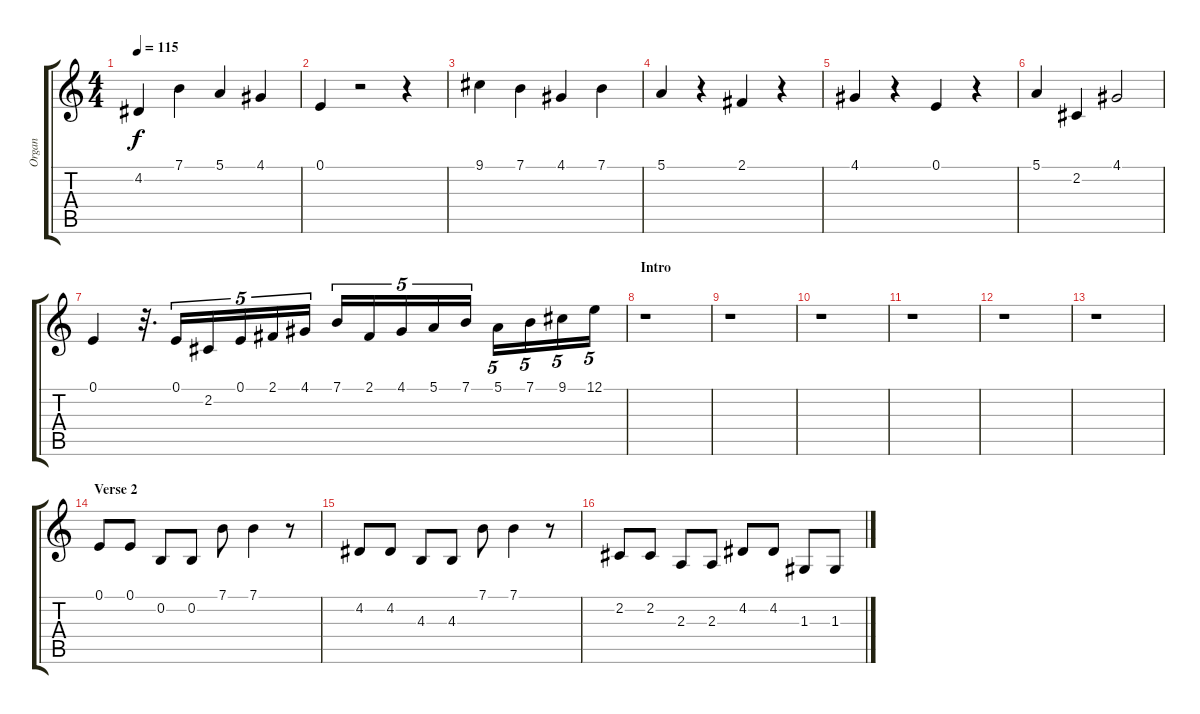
\track ("Organ" "Organ") {instrument reedorgan}
\staff {score tabs}
\tuning (E4 B3 G3 D3 A2 E2) {hide}
\ts (4 4)
\tempo 115
\clef g2
\ks c
4.2.4{dy f} 7.1.4 5.1.4 4.1.4 |
0.1.4 r.2 r.4 |
9.1.4 7.1.4 4.1.4 7.1.4 |
5.1.4 r.4 2.1.4 r.4 |
4.1.4 r.4 0.1.4 r.4 |
5.1.4 2.2.4 4.1.2 |
0.1.4 r.32{d} 0.1.16{tu (5 4)} 2.2.16{tu (5 4)} 0.1.16{tu (5 4)} 2.1.16{tu (5 4)} 4.1.16{tu (5 4)} 7.1.16{tu (5 4)} 2.1.16{tu (5 4)} 4.1.16{tu (5 4)} 5.1.16{tu (5 4)} 7.1.16{tu (5 4)} 5.1.16{tu (5 4)} 7.1.16{tu (5 4)} 9.1.16{tu (5 4)} 12.1.16{tu (5 4)} |
\section ("" "Intro")
r.1 |
r.1 |
r.1 |
r.1 |
r.1 |
r.1 |
\section ("" "Verse 2")
0.1.8 0.1.8 0.2.8 0.2.8 7.1.8 7.1.4 r.8 |
4.2.8 4.2.8 4.3.8 4.3.8 7.1.8 7.1.4 r.8 |
2.2.8 2.2.8 2.3.8 2.3.8 4.2.8 4.2.8 1.3.8 1.3.8
